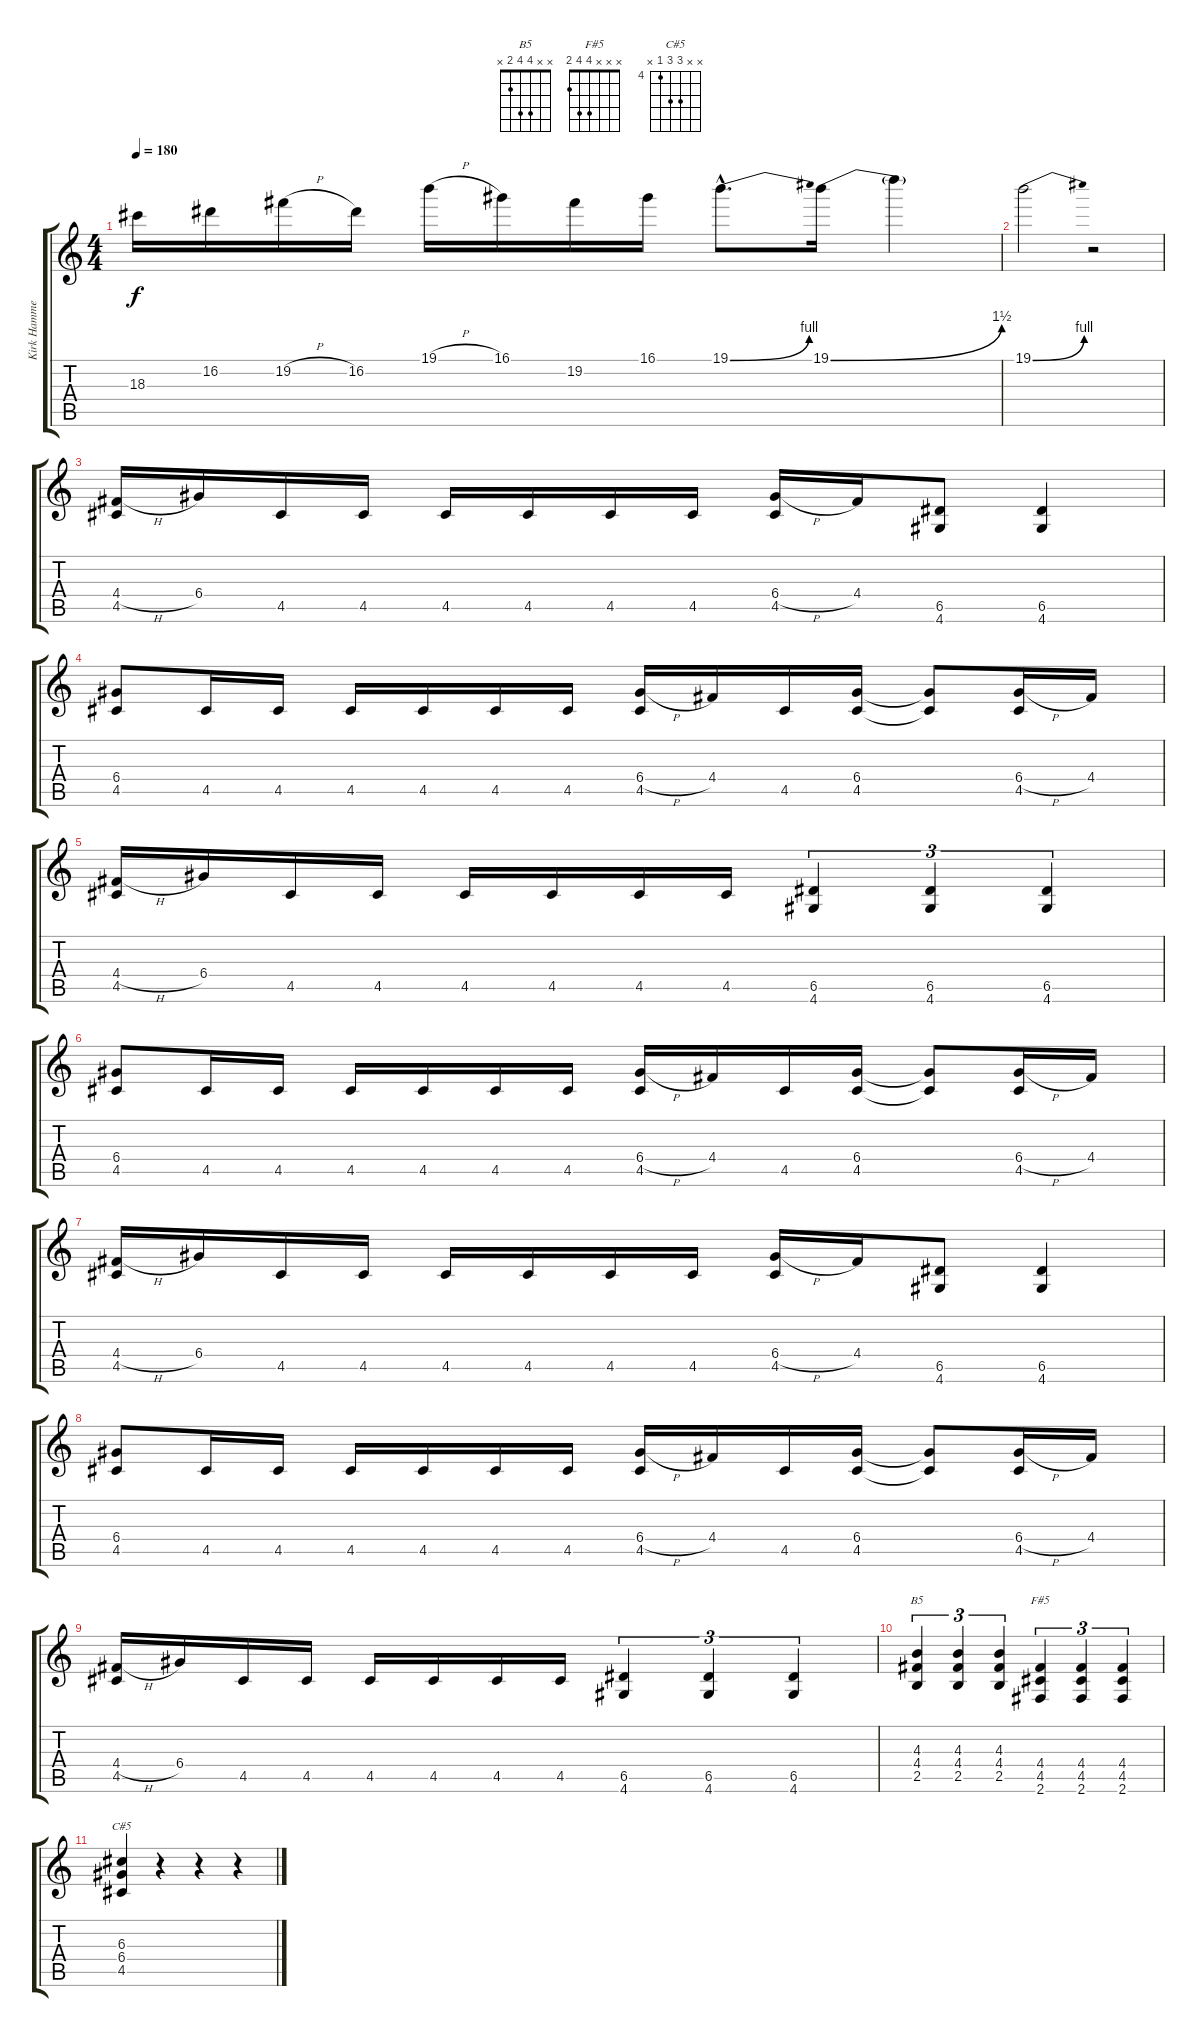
\track ("Kirk Hammett" "Kirk Hamme") {instrument distortionguitar}
\staff {score tabs}
\tuning (E4 B3 G3 D3 A2 E2) {hide}
\chord ("B5" x x 4 4 2 x)
\chord ("F#5" x x x 4 4 2)
\chord ("C#5" x x 6 6 4 x) {firstfret 4}
\ts (4 4)
\tempo 180
\clef g2
\ks c
18.3.16{dy f} 16.2.16 19.2{h}.16 16.2.16 19.1{h}.16 16.1.16 19.2.16 16.1.16 19.1{be (bend 0 0 60 4) hac}.8{d} 19.1{be (bend 0 0 60 6)}.16 19.1{t}.4 |
19.1{be (bend 0 0 60 4)}.2 r.2 |
(4.4{h} 4.5).16 6.4.16 4.5.16 4.5.16 4.5.16 4.5.16 4.5.16 4.5.16 (6.4{h} 4.5).16 4.4.16 (6.5 4.6).8 (6.5 4.6).4 |
(6.4 4.5).8 4.5.16 4.5.16 4.5.16 4.5.16 4.5.16 4.5.16 (6.4{h} 4.5).16 4.4.16 4.5.16 (6.4 4.5).16 (6.4{t} 4.5{t}).8 (6.4{h} 4.5).16 4.4.16 |
(4.4{h} 4.5).16 6.4.16 4.5.16 4.5.16 4.5.16 4.5.16 4.5.16 4.5.16 (6.5 4.6).4{tu (3 2)} (6.5 4.6).4{tu (3 2)} (6.5 4.6).4{tu (3 2)} |
(6.4 4.5).8 4.5.16 4.5.16 4.5.16 4.5.16 4.5.16 4.5.16 (6.4{h} 4.5).16 4.4.16 4.5.16 (6.4 4.5).16 (6.4{t} 4.5{t}).8 (6.4{h} 4.5).16 4.4.16 |
(4.4{h} 4.5).16 6.4.16 4.5.16 4.5.16 4.5.16 4.5.16 4.5.16 4.5.16 (6.4{h} 4.5).16 4.4.16 (6.5 4.6).8 (6.5 4.6).4 |
(6.4 4.5).8 4.5.16 4.5.16 4.5.16 4.5.16 4.5.16 4.5.16 (6.4{h} 4.5).16 4.4.16 4.5.16 (6.4 4.5).16 (6.4{t} 4.5{t}).8 (6.4{h} 4.5).16 4.4.16 |
(4.4{h} 4.5).16 6.4.16 4.5.16 4.5.16 4.5.16 4.5.16 4.5.16 4.5.16 (6.5 4.6).4{tu (3 2)} (6.5 4.6).4{tu (3 2)} (6.5 4.6).4{tu (3 2)} |
(4.3 4.4 2.5).4{tu (3 2) ch "B5"} (4.3 4.4 2.5).4{tu (3 2)} (4.3 4.4 2.5).4{tu (3 2)} (4.4 4.5 2.6).4{tu (3 2) ch "F#5"} (4.4 4.5 2.6).4{tu (3 2)} (4.4 4.5 2.6).4{tu (3 2)} |
(6.3 6.4 4.5).4{ch "C#5"} r.4 r.4 r.4
